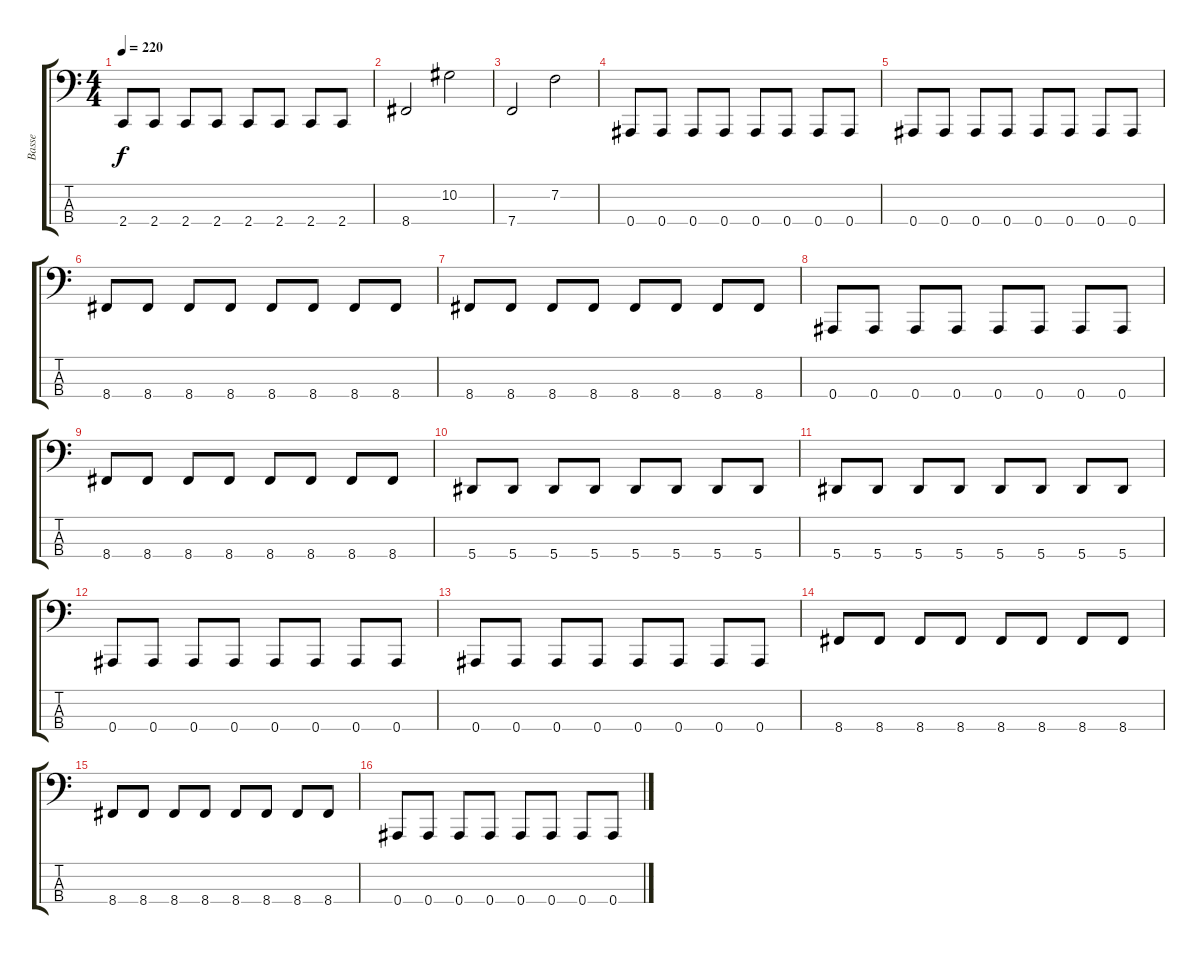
\track ("Basse" "Basse") {instrument slapbass1}
\staff {score tabs}
\tuning (Eb2 Bb1 F1 Bb0) {hide}
\ts (4 4)
\tempo 220
\clef f4
\ks c
2.4.8{dy f} 2.4.8 2.4.8 2.4.8 2.4.8 2.4.8 2.4.8 2.4.8 |
8.4.2 10.2.2 |
7.4.2 7.2.2 |
0.4.8 0.4.8 0.4.8 0.4.8 0.4.8 0.4.8 0.4.8 0.4.8 |
0.4.8 0.4.8 0.4.8 0.4.8 0.4.8 0.4.8 0.4.8 0.4.8 |
8.4.8 8.4.8 8.4.8 8.4.8 8.4.8 8.4.8 8.4.8 8.4.8 |
8.4.8 8.4.8 8.4.8 8.4.8 8.4.8 8.4.8 8.4.8 8.4.8 |
0.4.8 0.4.8 0.4.8 0.4.8 0.4.8 0.4.8 0.4.8 0.4.8 |
8.4.8 8.4.8 8.4.8 8.4.8 8.4.8 8.4.8 8.4.8 8.4.8 |
5.4.8 5.4.8 5.4.8 5.4.8 5.4.8 5.4.8 5.4.8 5.4.8 |
5.4.8 5.4.8 5.4.8 5.4.8 5.4.8 5.4.8 5.4.8 5.4.8 |
0.4.8 0.4.8 0.4.8 0.4.8 0.4.8 0.4.8 0.4.8 0.4.8 |
0.4.8 0.4.8 0.4.8 0.4.8 0.4.8 0.4.8 0.4.8 0.4.8 |
8.4.8 8.4.8 8.4.8 8.4.8 8.4.8 8.4.8 8.4.8 8.4.8 |
8.4.8 8.4.8 8.4.8 8.4.8 8.4.8 8.4.8 8.4.8 8.4.8 |
0.4.8 0.4.8 0.4.8 0.4.8 0.4.8 0.4.8 0.4.8 0.4.8
